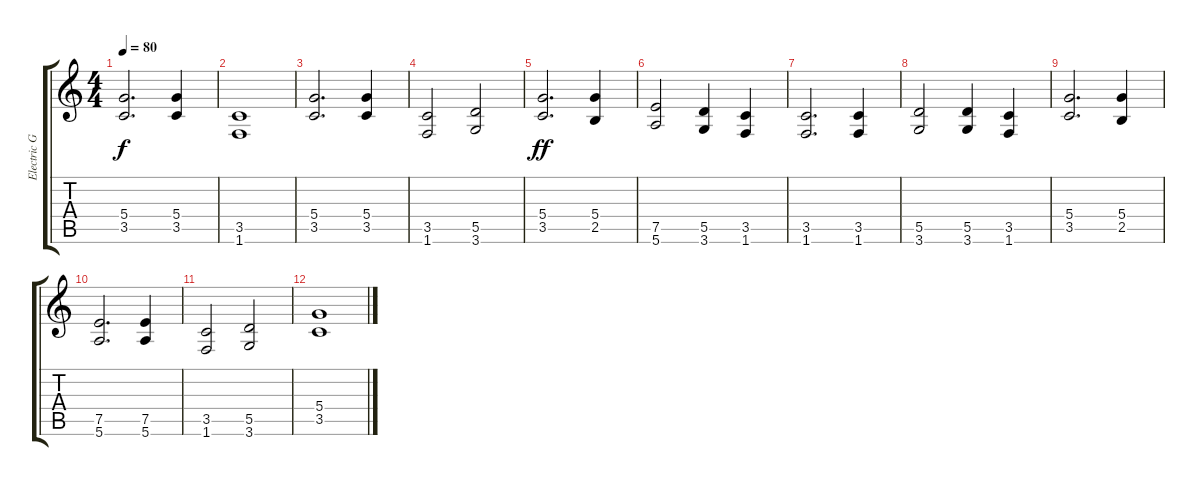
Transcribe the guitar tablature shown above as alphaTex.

\track ("Electric Guitar" "Electric G") {instrument overdrivenguitar}
\staff {score tabs}
\tuning (E4 B3 G3 D3 A2 E2) {hide}
\ts (4 4)
\tempo 80
\clef g2
\ks c
(5.4 3.5).2{d dy f instrument overdrivenguitar} (5.4 3.5).4 |
(3.5 1.6).1 |
(5.4 3.5).2{d} (5.4 3.5).4 |
(3.5 1.6).2 (5.5 3.6).2 |
(5.4 3.5).2{d dy ff} (5.4 2.5).4 |
(7.5 5.6).2 (5.5 3.6).4 (3.5 1.6).4 |
(3.5 1.6).2{d} (3.5 1.6).4 |
(5.5 3.6).2 (5.5 3.6).4 (3.5 1.6).4 |
(5.4 3.5).2{d} (5.4 2.5).4 |
(7.5 5.6).2{d} (7.5 5.6).4 |
(3.5 1.6).2 (5.5 3.6).2 |
(5.4 3.5).1
